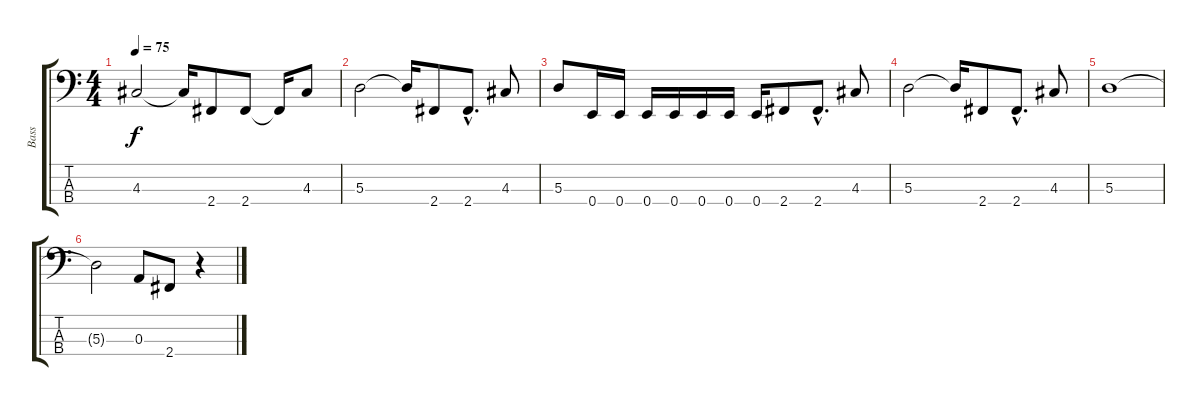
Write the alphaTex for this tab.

\track ("Bass" "Bass") {instrument electricbasspick}
\staff {score tabs}
\tuning (G2 D2 A1 E1) {hide}
\ts (4 4)
\tempo 75
\clef f4
\ks c
4.3.2{dy f} 4.3{t}.16 2.4.8 2.4.8 2.4{t}.16 4.3.8 |
5.3.2 5.3{t}.16 2.4.8 2.4{hac}.8{d} 4.3.8 |
5.3.8 0.4.16 0.4.16 0.4.16 0.4.16 0.4.16 0.4.16 0.4.16 2.4.8 2.4{hac}.8{d} 4.3.8 |
5.3.2 5.3{t}.16 2.4.8 2.4{hac}.8{d} 4.3.8 |
5.3.1 |
5.3{t}.2 0.3.8 2.4.8 r.4
